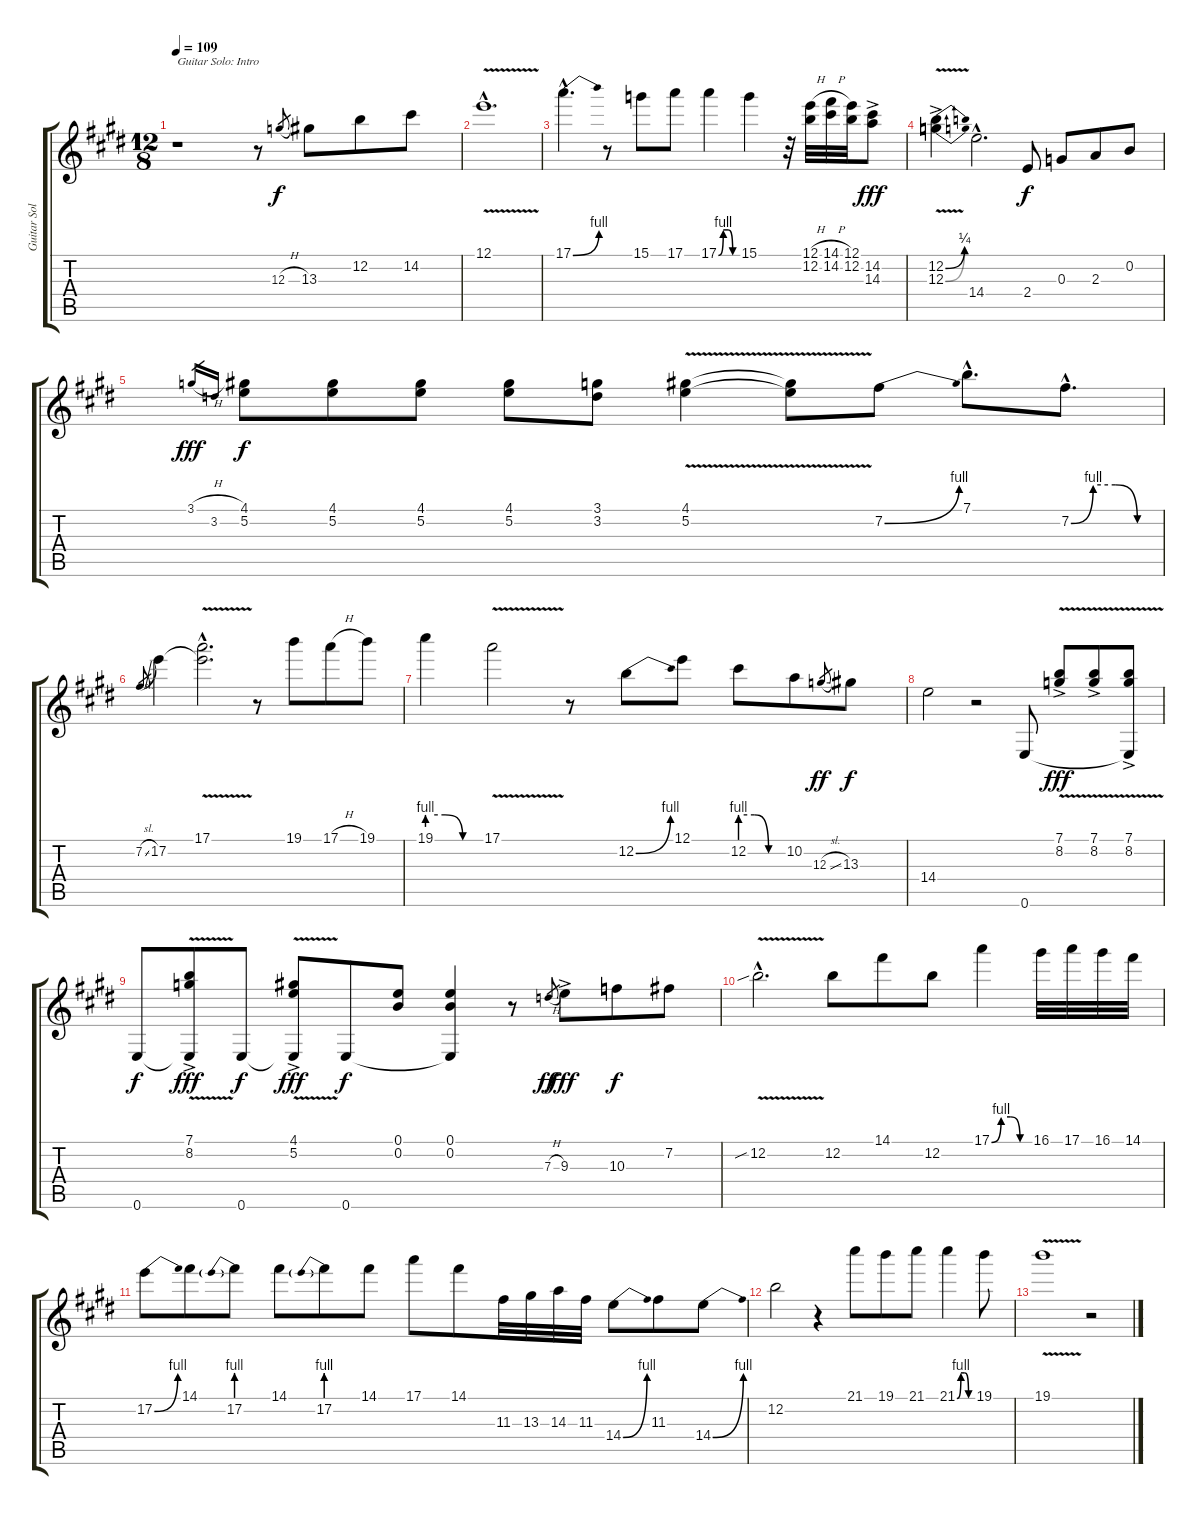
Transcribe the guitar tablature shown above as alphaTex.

\track ("Guitar Solo" "Guitar Sol") {instrument acousticguitarsteel}
\staff {score tabs}
\tuning (E4 B3 G3 D3 A2 E2) {hide}
\ts (12 8)
\tempo 109
\clef g2
\ks e
r.1{txt "Guitar Solo: Intro" dy f instrument acousticguitarsteel} r.8 12.3{h}.8{gr} 13.3.8 12.2.8 14.2.8 |
12.1{v hac}.1{d} |
17.1{be (bend 0 0 60 4) hac}.4{d} r.8 15.1.8 17.1.8 17.1{be (custom 0 0 15 4 30 4 45 0 60 0)}.4 15.1.4 r.32 (12.1{h} 12.2).32 (14.1{h} 14.2).32 (12.1 12.2).32 (14.2{ac} 14.3).8{dy fff} |
(12.2{be (bend 0 0 60 1) v ac} 12.3{be (bend 0 0 60 1)}).4 14.4{hac}.2{d} 2.4.8{dy f} 0.3.8 2.3.8 0.2.8 |
3.1{h}.16{gr dy fff} 3.2.16{gr} (4.1 5.2).8{dy f} (4.1 5.2).8 (4.1 5.2).8 (4.1 5.2).8 (3.1 3.2).8 (4.1{v} 5.2).4 (4.1{t} 5.2{t}).8 7.2{be (bend 0 0 60 4)}.8 7.1{hac}.8{d} 7.2{be (custom 0 0 15 4 30 4 45 0 60 0) hac}.8{d} |
7.2{sl}.8{gr} 17.2.4 (17.1{v hac} 17.2{hac t}).2{d} r.8 19.1.8 17.1{h}.8 19.1.8 |
19.1{be (custom 0 4 20 4 40 0 60 0)}.4 17.1{v}.2 r.8 12.2{be (bend 0 0 60 4)}.8 12.1.8 12.2{be (custom 0 4 20 4 40 0 60 0)}.8 10.2.8 12.3{sl}.8{gr dy ff} 13.3.8{dy f} |
14.4.2 r.2 0.6.8 (7.1{v ac} 8.2).8{dy fff} (7.1{v ac} 8.2).8 (7.1{v ac} 8.2 0.6{t}).8 |
0.6.8{dy f} (7.1{v ac} 8.2 0.6{t}).8{dy fff} 0.6.8{dy f} (4.1{v ac} 5.2 0.6{t}).8{dy fff} 0.6.8{dy f} (0.1 0.2).8 (0.1 0.2 0.6{t}).4 r.8 7.3{h}.8{gr dy ff} 9.3{ac}.8{dy fff} 10.3.8{dy f} 7.2.8 |
12.2{v sib hac}.2{d} 12.2.8 14.1.8 12.2.8 17.1{be (custom 0 0 15 4 30 4 45 0 60 0)}.4 16.1.32 17.1.32 16.1.32 14.1.32 |
17.2{be (bend 0 0 60 4)}.8 14.1.8 17.2{be (prebend 0 4 60 4)}.8 14.1.8 17.2{be (prebend 0 4 60 4)}.8 14.1.8 17.1.8 14.1.8 11.3.32 13.3.32 14.3.32 11.3.32 14.4{be (bend 0 0 60 4)}.8 11.3.8 14.4{be (bend 0 0 60 4)}.8 |
12.2.2 r.4 21.1.8 19.1.8 21.1.8 21.1{be (custom 0 0 15 4 30 4 45 0 60 0)}.4 19.1.8 |
19.1{v}.1 r.2
